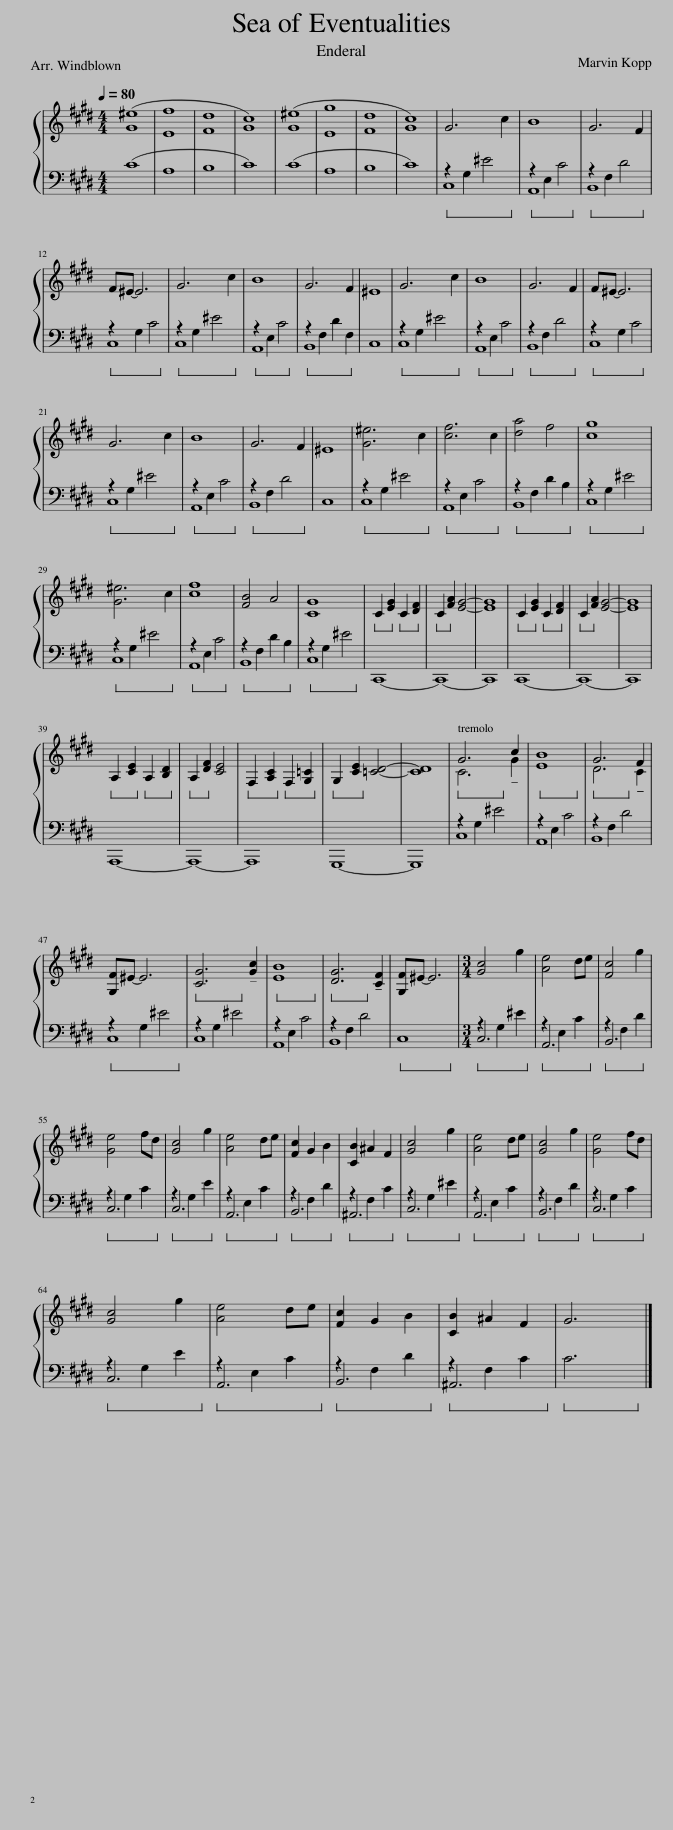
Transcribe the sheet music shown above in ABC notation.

X:1
%%score { ( 1 4 ) | ( 2 3 ) }
L:1/8
Q:1/4=80
M:4/4
I:linebreak $
K:E
V:1 treble
V:4 treble
V:2 bass
V:3 bass
V:1
 ([G^e]8 | [Ef]8 | [Fd]8 | [Gc]8) | ([G^e]8 | %5
 [Eg]8 | [Fd]8 | [Gc]8) | G6 c2 | B8 | %10
 G6 F2 |$ F^E- E6 | G6 c2 | B8 | G6 F2 | %15
 ^E8 | G6 c2 | B8 | G6 F2 | F^E- E6 |$ %20
 G6 c2 | B8 | G6 F2 | ^E8 | [G^e]6 c2 | %25
 [cf]6 c2 | [da]4 f4 | [cg]8 |$ [G^e]6 c2 | [cf]8 | %30
 [FB]4 A4 | [CG]8 | C2 [EG]2 C2 [DF]2 | C2 [FA]2 [EG]4- | [EG]8 | %35
 C2 [EG]2 C2 [DF]2 | C2 [FA]2 [EG]4- | [EG]8 |$ A,2 [CE]2 A,2 [B,D]2 | A,2 [DF]2 [CE]4 | %40
 F,2 [A,C]2 F,2 [G,=C]2 | G,2 [CE]2 [=CD]4- | [CD]8 | G6 c2 | B8 | %45
 G6 F2 |$ [G,F]^E- E6 | [CG]6 !tenuto![Gc]2 | [EB]8 | [DG]6 !tenuto![CF]2 | %50
 [G,F]^E- E6 |[M:3/4] [Gc]4 g2 | [Ae]4 de | [Fc]4 g2 |$ [Ge]4 fd | %55
 [Gc]4 g2 | [Ae]4 de | [Fc]2 G2 B2 | [CB]2 ^A2 F2 | [Gc]4 g2 | %60
 [Ae]4 de | [Gc]4 g2 | [Ge]4 fd |$ [Gc]4 g2 | [Ae]4 de | %65
 [Fc]2 G2 B2 | [CB]2 ^A2 F2 | G6 |] %68
V:2
 (C8 | A,8 | B,8 | C8) | (C8 | %5
 A,8 | B,8 | C8) |!ped! C,8!ped-up! |!ped! A,,8!ped-up! | %10
!ped! B,,8!ped-up! |$!ped! C,8!ped-up! |!ped! C,8!ped-up! |!ped! A,,8!ped-up! |!ped! B,,8!ped-up! | %15
 C,8 |!ped! C,8!ped-up! |!ped! A,,8!ped-up! |!ped! B,,8!ped-up! |!ped! C,8!ped-up! |$ %20
!ped! C,8!ped-up! |!ped! A,,8!ped-up! |!ped! B,,8!ped-up! | C,8 |!ped! C,8!ped-up! | %25
!ped! A,,8!ped-up! |!ped! B,,8!ped-up! |!ped! C,8!ped-up! |$!ped! C,8!ped-up! |!ped! A,,8!ped-up! | %30
!ped! B,,8!ped-up! |!ped! C,8!ped-up! |!ped! C,,8-!ped-up!!ped!!ped-up! |!ped! C,,8-!ped-up! | C,,8 | %35
!ped! C,,8-!ped-up!!ped!!ped-up! |!ped! C,,8-!ped-up! | C,,8 |$!ped! A,,,8-!ped-up!!ped!!ped-up! |!ped! A,,,8-!ped-up! | %40
!ped! A,,,8!ped-up!!ped!!ped-up! |!ped! G,,,8-!ped-up! | G,,,8 |!ped! C,8!ped-up! |!ped! A,,8!ped-up! | %45
!ped! B,,8!ped-up! |$!ped! C,8!ped-up! |!ped! C,8!ped-up! |!ped! A,,8!ped-up! |!ped! B,,8!ped-up! | %50
!ped! C,8!ped-up! |[M:3/4]!ped! C,6!ped-up! |!ped! A,,6!ped-up! |!ped! B,,6!ped-up! |$!ped! C,6!ped-up! | %55
!ped! C,6!ped-up! |!ped! A,,6!ped-up! |!ped! B,,6!ped-up! |!ped! ^A,,6!ped-up! |!ped! C,6!ped-up! | %60
!ped! A,,6!ped-up! |!ped! B,,6!ped-up! |!ped! C,6!ped-up! |$!ped! C,6!ped-up! |!ped! A,,6!ped-up! | %65
!ped! B,,6!ped-up! |!ped! ^A,,6!ped-up! |!ped! C6!ped-up! |] %68
V:3
 x8 | x8 | x8 | x8 | x8 | %5
 x8 | x8 | x8 | z2 G,2 ^E4 | z2 E,2 C4 | %10
 z2 F,2 D4 |$ z2 G,2 C4 | z2 G,2 ^E4 | z2 E,2 C4 | z2 F,2 D2 F,2 | %15
 x8 | z2 G,2 ^E4 | z2 E,2 C4 | z2 F,2 D4 | z2 G,2 C4 |$ %20
 z2 G,2 ^E4 | z2 E,2 C4 | z2 F,2 D4 | x8 | z2 G,2 ^E4 | %25
 z2 E,2 C4 | z2 F,2 D2 B,2 | z2 G,2 ^E4 |$ z2 G,2 ^E4 | z2 E,2 C4 | %30
 z2 F,2 D2 B,2 | z2 G,2 ^E4 | x8 | x8 | x8 | %35
 x8 | x8 | x8 |$ x8 | x8 | %40
 x8 | x8 | x8 | z2 G,2 ^E4 | z2 E,2 C4 | %45
 z2 F,2 D4 |$ z2 G,2 ^E4 | z2 G,2 ^E4 | z2 E,2 C4 | z2 F,2 D4 | %50
 x8 |[M:3/4] z2 G,2 ^E2 | z2 E,2 C2 | z2 F,2 D2 |$ z2 G,2 C2 | %55
 z2 G,2 E2 | z2 E,2 C2 | z2 F,2 D2 | z2 F,2 C2 | z2 G,2 ^E2 | %60
 z2 E,2 C2 | z2 F,2 D2 | z2 G,2 C2 |$ z2 G,2 E2 | z2 E,2 C2 | %65
 z2 F,2 D2 | z2 F,2 C2 | x6 |] %68
V:4
 x8 | x8 | x8 | x8 | x8 | %5
 x8 | x8 | x8 | x8 | x8 | %10
 x8 |$ x8 | x8 | x8 | x8 | %15
 x8 | x8 | x8 | x8 | x8 |$ %20
 x8 | x8 | x8 | x8 | x8 | %25
 x8 | x8 | x8 |$ x8 | x8 | %30
 x8 | x8 | x8 | x8 | x8 | %35
 x8 | x8 | x8 |$ x8 | x8 | %40
 x8 | x8 | x8 | C6 !tenuto!G2 | E8 | %45
 D6 !tenuto!C2 |$ x8 | x8 | x8 | x8 | %50
 x8 |[M:3/4] x6 | x6 | x6 |$ x6 | %55
 x6 | x6 | x6 | x6 | x6 | %60
 x6 | x6 | x6 |$ x6 | x6 | %65
 x6 | x6 | x6 |] %68
